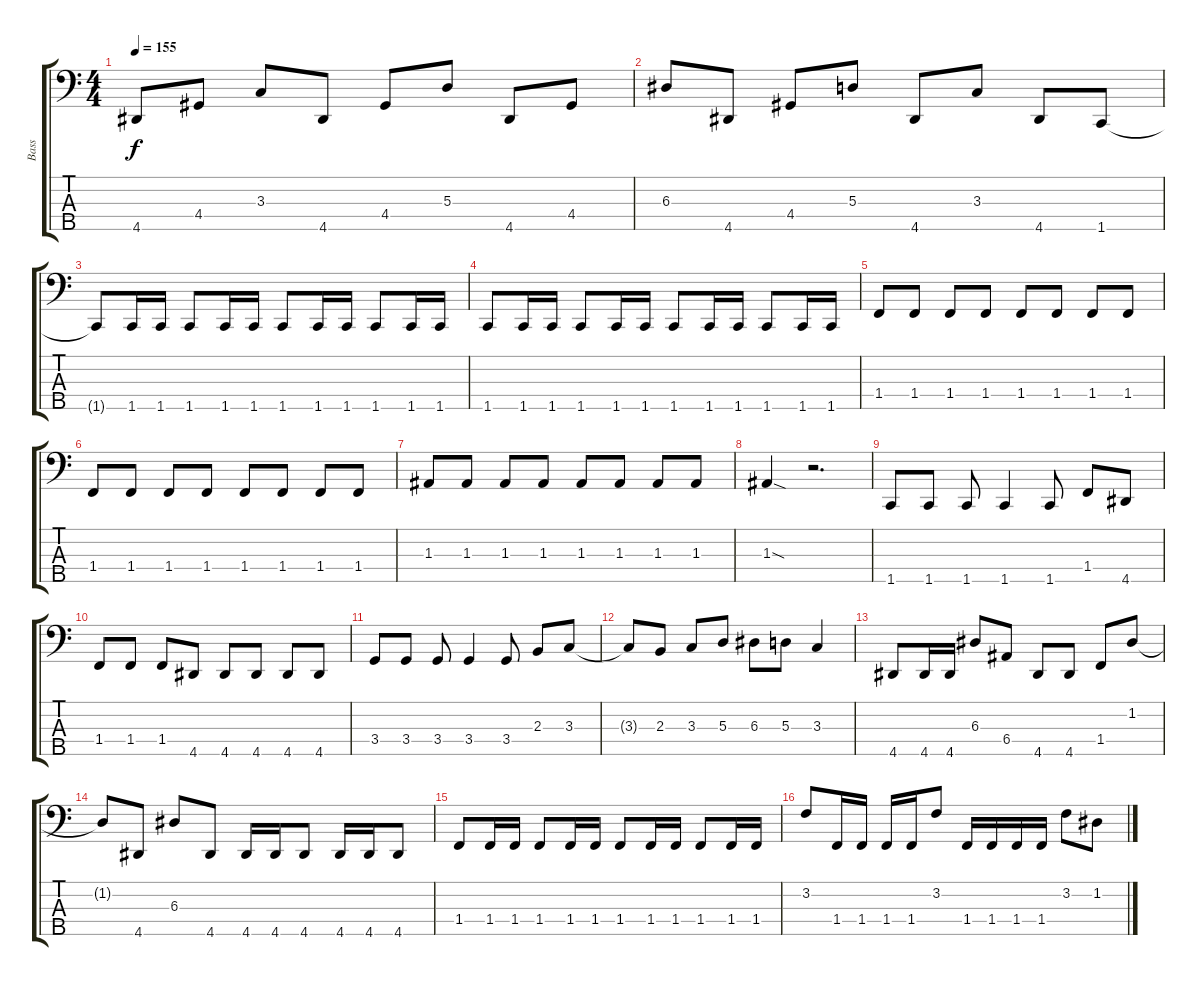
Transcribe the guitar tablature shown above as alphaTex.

\track ("Bass" "Bass") {instrument electricbassfinger}
\staff {score tabs}
\tuning (G2 D2 A1 E1 B0) {hide}
\ts (4 4)
\tempo 155
\clef f4
\ks c
4.5.8{dy f} 4.4.8 3.3.8 4.5.8 4.4.8 5.3.8 4.5.8 4.4.8 |
6.3.8 4.5.8 4.4.8 5.3.8 4.5.8 3.3.8 4.5.8 1.5.8 |
1.5{t}.8 1.5.16 1.5.16 1.5.8 1.5.16 1.5.16 1.5.8 1.5.16 1.5.16 1.5.8 1.5.16 1.5.16 |
1.5.8 1.5.16 1.5.16 1.5.8 1.5.16 1.5.16 1.5.8 1.5.16 1.5.16 1.5.8 1.5.16 1.5.16 |
1.4.8 1.4.8 1.4.8 1.4.8 1.4.8 1.4.8 1.4.8 1.4.8 |
1.4.8 1.4.8 1.4.8 1.4.8 1.4.8 1.4.8 1.4.8 1.4.8 |
1.3.8 1.3.8 1.3.8 1.3.8 1.3.8 1.3.8 1.3.8 1.3.8 |
1.3{sod}.4 r.2{d} |
1.5.8 1.5.8 1.5.8 1.5.4 1.5.8 1.4.8 4.5.8 |
1.4.8 1.4.8 1.4.8 4.5.8 4.5.8 4.5.8 4.5.8 4.5.8 |
3.4.8 3.4.8 3.4.8 3.4.4 3.4.8 2.3.8 3.3.8 |
3.3{t}.8 2.3.8 3.3.8 5.3.8 6.3.8 5.3.8 3.3.4 |
4.5.8 4.5.16 4.5.16 6.3.8 6.4.8 4.5.8 4.5.8 1.4.8 1.2.8 |
1.2{t}.8 4.5.8 6.3.8 4.5.8 4.5.16 4.5.16 4.5.8 4.5.16 4.5.16 4.5.8 |
1.4.8 1.4.16 1.4.16 1.4.8 1.4.16 1.4.16 1.4.8 1.4.16 1.4.16 1.4.8 1.4.16 1.4.16 |
3.2.8 1.4.16 1.4.16 1.4.16 1.4.16 3.2.8 1.4.16 1.4.16 1.4.16 1.4.16 3.2.8 1.2.8
